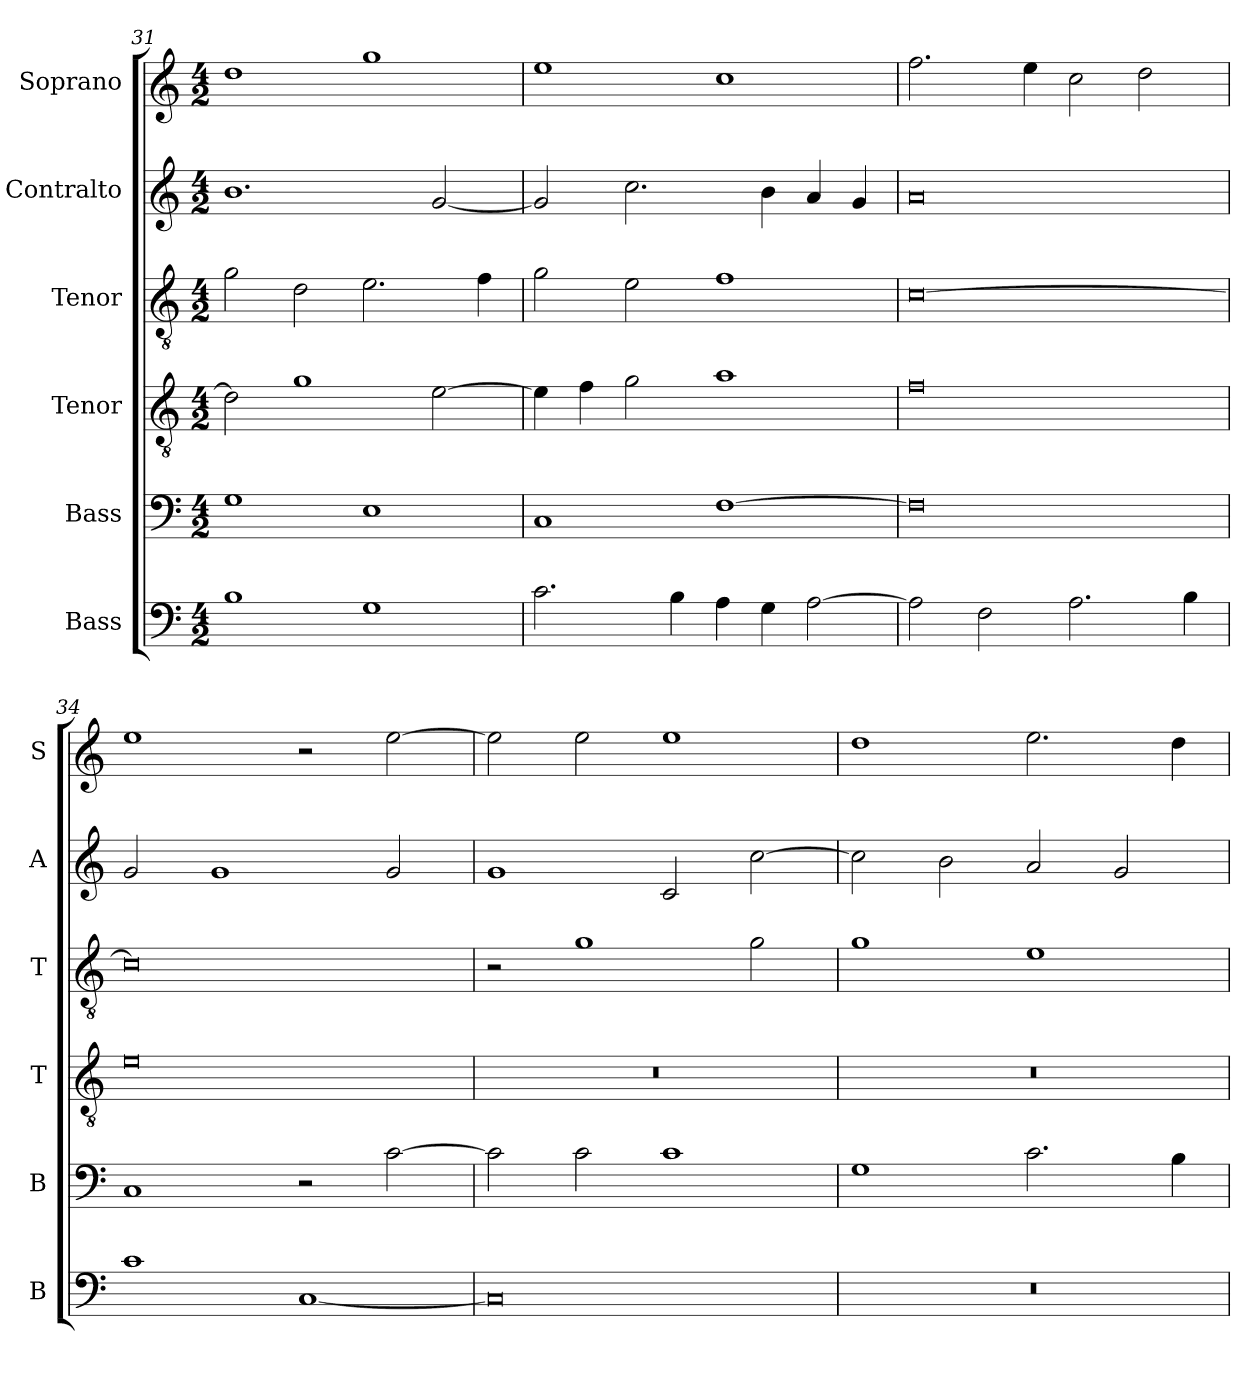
**kern	**kern	**kern	**kern	**kern	**kern
*part6	*part5	*part4	*part3	*part2	*part1
*staff6	*staff5	*staff4	*staff3	*staff2	*staff1
*I"Bass	*I"Bass	*I"Tenor	*I"Tenor	*I"Contralto	*I"Soprano
*I'B	*I'B	*I'T	*I'T	*I'A	*I'S
*clefF4	*clefF4	*clefGv2	*clefGv2	*clefG2	*clefG2
*k[]	*k[]	*k[]	*k[]	*k[]	*k[]
*C:ion	*C:ion	*C:ion	*C:ion	*C:ion	*C:ion
*M4/2	*M4/2	*M4/2	*M4/2	*M4/2	*M4/2
=31	=31	=31	=31	=31	=31
1B	1G	2d]	2g	1.b	1dd
.	.	1g	2d	.	.
1G	1E	.	2.e	.	1gg
.	.	[2e	.	[2g	.
.	.	.	4f	.	.
=32	=32	=32	=32	=32	=32
2.c	1C	4e]	2g	2g]	1ee
.	.	4f	.	.	.
.	.	2g	2e	2.cc	.
4B	.	.	.	.	.
4A	[1F	1a	1f	.	1cc
4G	.	.	.	4b	.
[2A	.	.	.	4a	.
.	.	.	.	4g	.
=33	=33	=33	=33	=33	=33
2A]	0F]	0f	[0c	0a	2.ff
2F	.	.	.	.	.
.	.	.	.	.	4ee
2.A	.	.	.	.	2cc
.	.	.	.	.	2dd
4B	.	.	.	.	.
=34	=34	=34	=34	=34	=34
1c	1C	0e	0c]	2g	1ee
.	.	.	.	1g	.
[1C	2r	.	.	.	2r
.	[2c	.	.	2g	[2ee
=35	=35	=35	=35	=35	=35
0C]	2c]	0r	2r	1g	2ee]
.	2c	.	1g	.	2ee
.	1c	.	.	2c	1ee
.	.	.	2g	[2cc	.
=36	=36	=36	=36	=36	=36
0r	1G	0r	1g	2cc]	1dd
.	.	.	.	2b	.
.	2.c	.	1e	2a	2.ee
.	.	.	.	2g	.
.	4B	.	.	.	4dd
=	=	=	=	=	=
*-	*-	*-	*-	*-	*-
